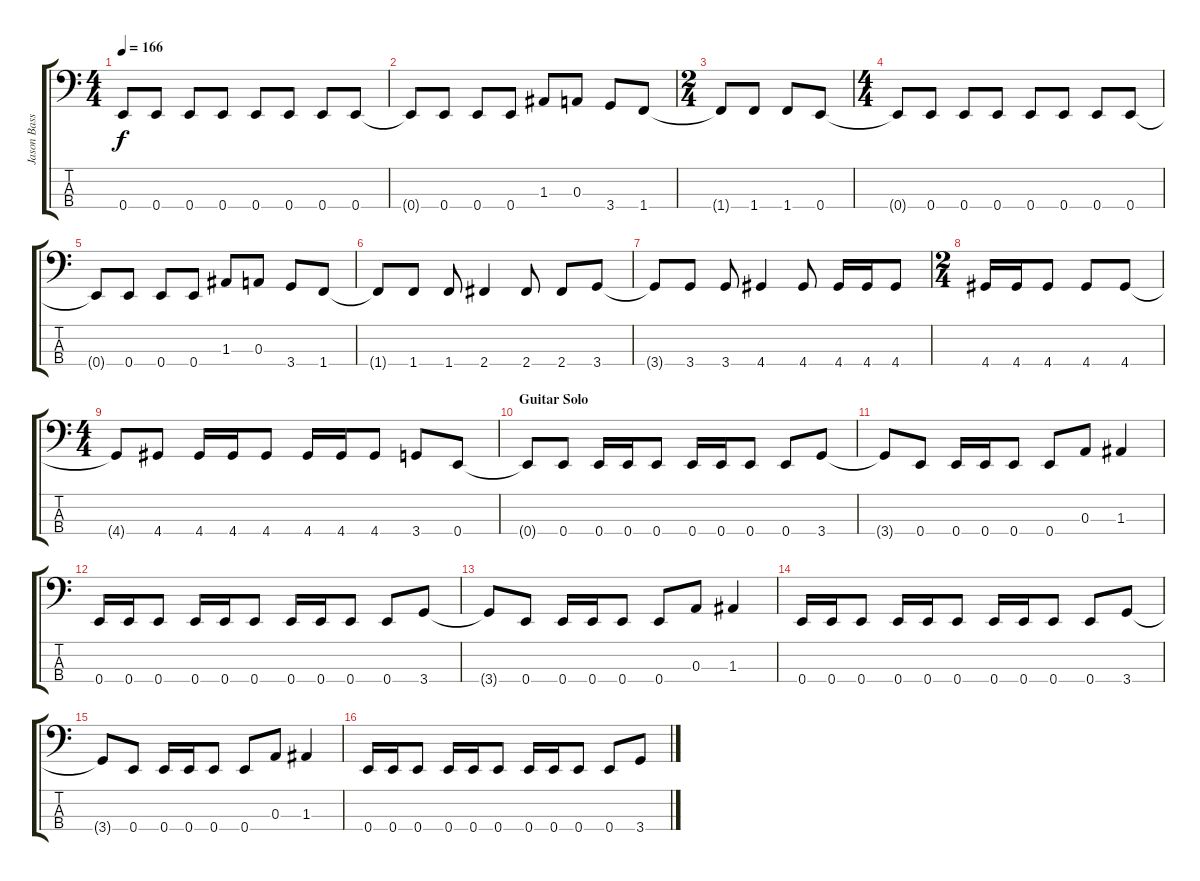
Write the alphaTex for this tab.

\track ("Jason Bass" "Jason Bass") {instrument electricbasspick}
\staff {score tabs}
\tuning (G2 D2 A1 E1) {hide}
\ts (4 4)
\tempo 166
\clef f4
\ks c
0.4{t}.8{dy f} 0.4.8 0.4.8 0.4.8 0.4.8 0.4.8 0.4.8 0.4.8 |
0.4{t}.8 0.4.8 0.4.8 0.4.8 1.3.8 0.3.8 3.4.8 1.4.8 |
\ts (2 4)
1.4{t}.8 1.4.8 1.4.8 0.4.8 |
\ts (4 4)
0.4{t}.8 0.4.8 0.4.8 0.4.8 0.4.8 0.4.8 0.4.8 0.4.8 |
0.4{t}.8 0.4.8 0.4.8 0.4.8 1.3.8 0.3.8 3.4.8 1.4.8 |
1.4{t}.8 1.4.8 1.4.8 2.4.4 2.4.8 2.4.8 3.4.8 |
3.4{t}.8 3.4.8 3.4.8 4.4.4 4.4.8 4.4.16 4.4.16 4.4.8 |
\ts (2 4)
4.4.16 4.4.16 4.4.8 4.4.8 4.4.8 |
\ts (4 4)
4.4{t}.8 4.4.8 4.4.16 4.4.16 4.4.8 4.4.16 4.4.16 4.4.8 3.4.8 0.4.8 |
\section ("" "Guitar Solo")
0.4{t}.8{volume 9} 0.4.8 0.4.16 0.4.16 0.4.8 0.4.16 0.4.16 0.4.8 0.4.8 3.4.8 |
3.4{t}.8 0.4.8 0.4.16 0.4.16 0.4.8 0.4.8 0.3.8 1.3.4 |
0.4.16 0.4.16 0.4.8 0.4.16 0.4.16 0.4.8 0.4.16 0.4.16 0.4.8 0.4.8 3.4.8 |
3.4{t}.8 0.4.8 0.4.16 0.4.16 0.4.8 0.4.8 0.3.8 1.3.4 |
0.4.16 0.4.16 0.4.8 0.4.16 0.4.16 0.4.8 0.4.16 0.4.16 0.4.8 0.4.8 3.4.8 |
3.4{t}.8 0.4.8 0.4.16 0.4.16 0.4.8 0.4.8 0.3.8 1.3.4 |
0.4.16 0.4.16 0.4.8 0.4.16 0.4.16 0.4.8 0.4.16 0.4.16 0.4.8 0.4.8 3.4.8
